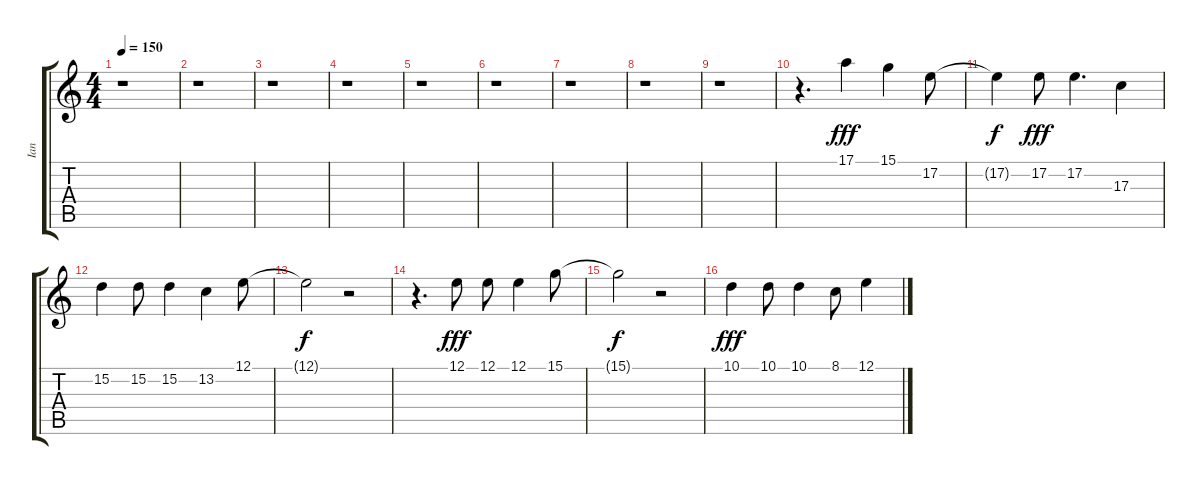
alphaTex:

\track ("Ian" "Ian") {instrument synthvoice}
\staff {score tabs}
\tuning (E4 B3 G3 D3 A2 E2) {hide}
\ts (4 4)
\tempo 150
\clef g2
\ks c
r.1{dy fff} |
r.1 |
r.1 |
r.1 |
r.1 |
r.1 |
r.1 |
r.1 |
r.1 |
r.4{d} 17.1.4 15.1.4 17.2.8 |
17.2{t}.4{dy f} 17.2.8{dy fff} 17.2.4{d} 17.3.4 |
15.2.4 15.2.8 15.2.4 13.2.4 12.1.8 |
12.1{t}.2{dy f} r.2 |
r.4{d} 12.1.8{dy fff} 12.1.8 12.1.4 15.1.8 |
15.1{t}.2{dy f} r.2 |
10.1.4{dy fff} 10.1.8 10.1.4 8.1.8 12.1.4
